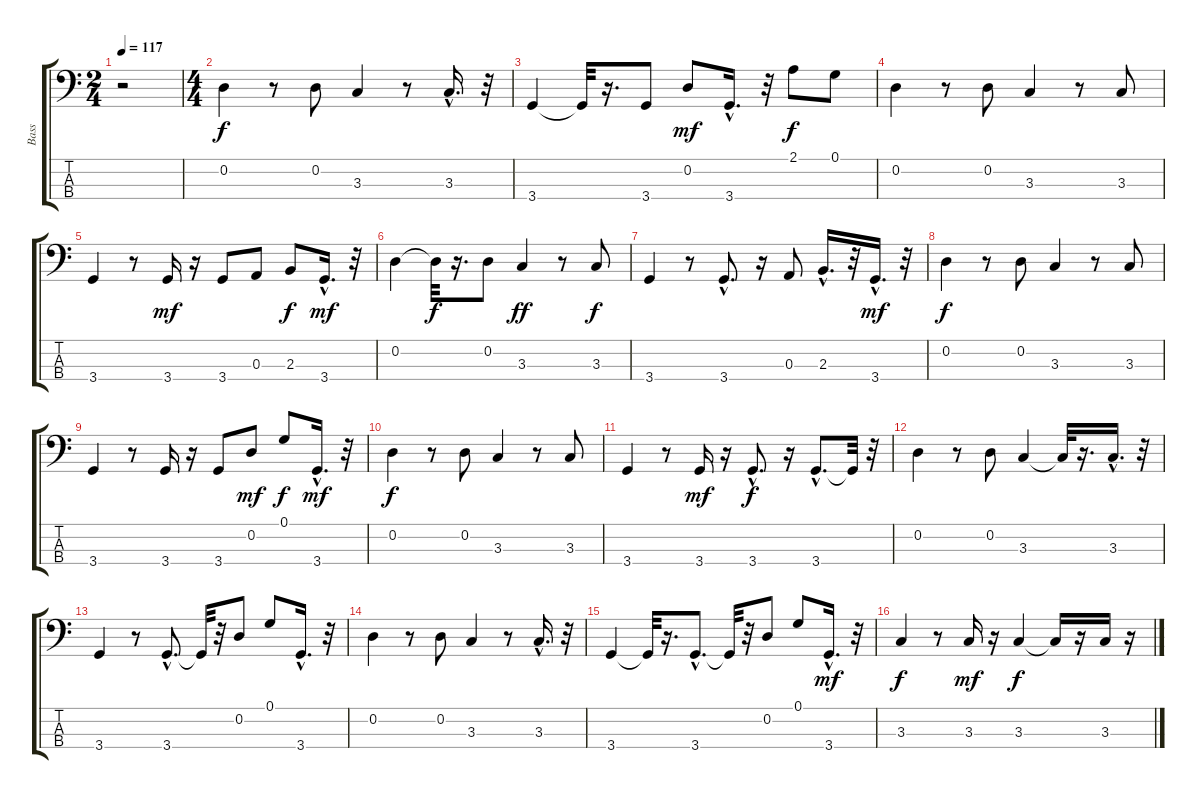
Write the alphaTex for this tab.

\track ("Bass" "Bass") {instrument electricbassfinger}
\staff {score tabs}
\tuning (G2 D2 A1 E1) {hide}
\ts (2 4)
\tempo 117
\clef f4
\ks c
r.2{dy f instrument electricbassfinger} |
\ts (4 4)
0.2.4 r.8 0.2.8 3.3.4 r.8 3.3{hac}.16{d} r.32 |
3.4.4 3.4{t}.32 r.16{d} 3.4.8 0.2.8{dy mf} 3.4{hac}.16{d} r.32 2.1.8{dy f} 0.1.8 |
0.2.4 r.8 0.2.8 3.3.4 r.8 3.3.8 |
3.4.4 r.8 3.4.16{dy mf} r.16 3.4.8 0.3.8 2.3.8{dy f} 3.4{hac}.16{d dy mf} r.32 |
0.2.4 0.2{t}.32{dy f} r.16{d} 0.2.8 3.3.4{dy ff} r.8 3.3.8{dy f} |
3.4.4 r.8 3.4{hac}.8{d} r.16 0.3.8 2.3{hac}.16{d} r.32 3.4{hac}.16{d dy mf} r.32 |
0.2.4{dy f} r.8 0.2.8 3.3.4 r.8 3.3.8 |
3.4.4 r.8 3.4.16 r.16 3.4.8 0.2.8{dy mf} 0.1.8{dy f} 3.4{hac}.16{d dy mf} r.32 |
0.2.4{dy f} r.8 0.2.8 3.3.4 r.8 3.3.8 |
3.4.4 r.8 3.4.16{dy mf} r.16 3.4{hac}.8{d dy f} r.16 3.4{hac}.8{d} 3.4{t}.32 r.32 |
0.2.4 r.8 0.2.8 3.3.4 3.3{t}.32 r.16{d} 3.3{hac}.16{d} r.32 |
3.4.4 r.8 3.4{hac}.8{d} 3.4{t}.32 r.32 0.2.8 0.1.8 3.4{hac}.16{d} r.32 |
0.2.4 r.8 0.2.8 3.3.4 r.8 3.3{hac}.16{d} r.32 |
3.4.4 3.4{t}.32 r.16{d} 3.4{hac}.8{d} 3.4{t}.32 r.32 0.2.8 0.1.8 3.4{hac}.16{d dy mf} r.32 |
3.3.4{dy f} r.8 3.3.16{dy mf} r.16 3.3.4{dy f} 3.3{t}.16 r.16 3.3.16 r.16
